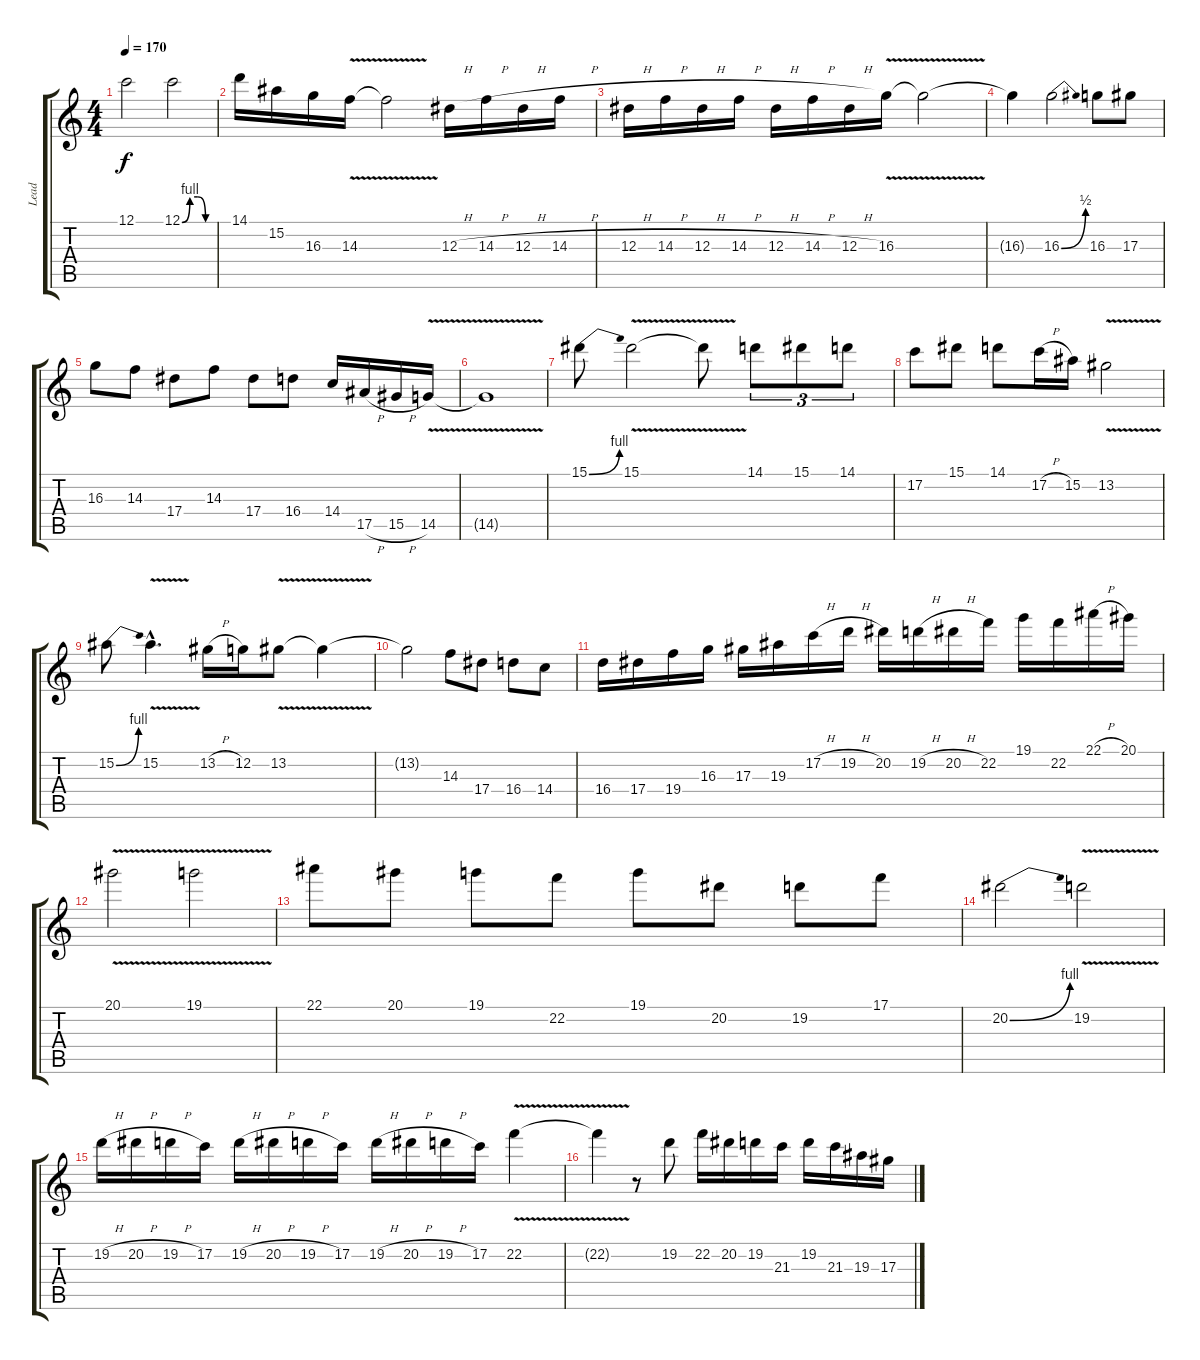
\track ("Lead" "Lead") {instrument distortionguitar}
\staff {score tabs}
\tuning (C4 G3 Eb3 Bb2 F2 C2) {hide}
\ts (4 4)
\tempo 170
\clef g2
\ks c
12.1{t}.2{dy f} 12.1{be (custom 0 0 15 4 30 4 45 0 60 0)}.2 |
14.1.16 15.2.16 16.3.16 14.3{v}.16 14.3{t}.2 12.3{h}.16 14.3{h}.16 12.3{h}.16 14.3{h}.16 |
12.3{h}.16 14.3{h}.16 12.3{h}.16 14.3{h}.16 12.3{h}.16 14.3{h}.16 12.3{h}.16 16.3{v}.16 16.3{t}.2 |
16.3{t}.4 16.3{be (bend 0 0 60 2)}.2 16.3.8 17.3.8 |
16.3.8 14.3.8 17.4.8 14.3.8 17.4.8 16.4.8 14.4.16 17.5{h}.16 15.5{h}.16 14.5{v}.16 |
14.5{t}.1 |
15.1{be (bend 0 0 60 4)}.8 15.1{v}.2 15.1{t}.8 14.1.8{tu (3 2)} 15.1.8{tu (3 2)} 14.1.8{tu (3 2)} |
17.2.8 15.1.8 14.1.8 17.2{h}.16 15.2.16 13.2{v}.2 |
15.2{be (bend 0 0 60 4)}.8 15.2{v hac}.4{d} 13.2{h}.16 12.2.16 13.2{v}.8 13.2{t}.4 |
13.2{t}.2 14.3.8 17.4.8 16.4.8 14.4.8 |
16.4.16 17.4.16 19.4.16 16.3.16 17.3.16 19.3.16 17.2{h}.16 19.2{h}.16 20.2.16 19.2{h}.16 20.2{h}.16 22.2.16 19.1.16 22.2.16 22.1{h}.16 20.1.16 |
20.1{v}.2 19.1{v}.2 |
22.1.8 20.1.8 19.1.8 22.2.8 19.1.8 20.2.8 19.2.8 17.1.8 |
20.2{be (bend 0 0 60 4)}.2 19.2{v}.2 |
19.2{h}.16 20.2{h}.16 19.2{h}.16 17.2.16 19.2{h}.16 20.2{h}.16 19.2{h}.16 17.2.16 19.2{h}.16 20.2{h}.16 19.2{h}.16 17.2.16 22.2{v}.4 |
22.2{t}.4 r.8 19.2.8 22.2.16 20.2.16 19.2.16 21.3.16 19.2.16 21.3.16 19.3.16 17.3.16
